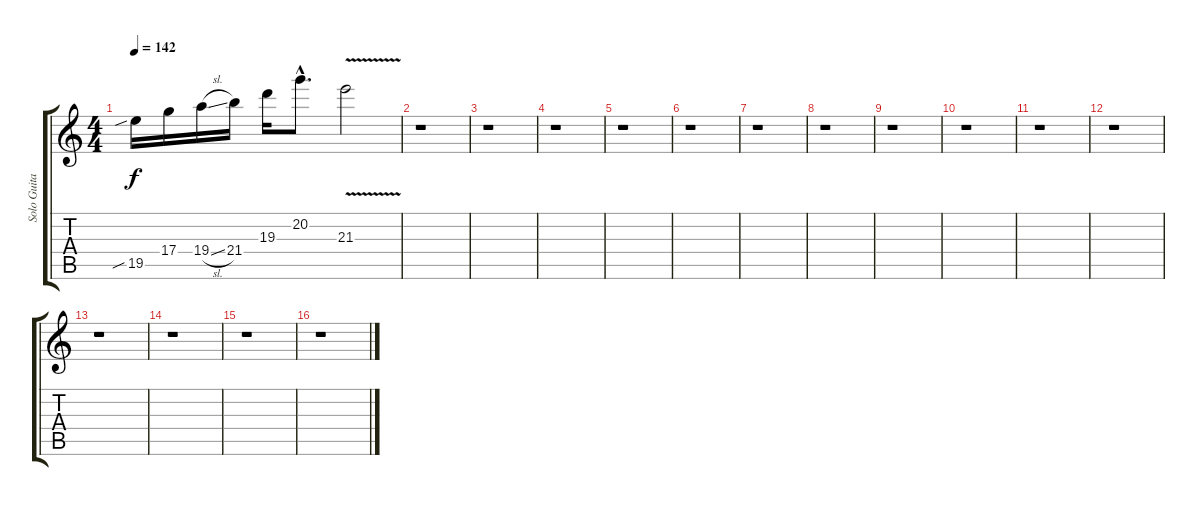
\track ("Solo Guitar" "Solo Guita") {instrument distortionguitar}
\staff {score tabs}
\tuning (E4 B3 G3 D3 A2 E2) {hide}
\ts (4 4)
\tempo 142
\clef g2
\ks aminor
19.5{sib}.16{dy f} 17.4.16 19.4{sl}.16 21.4.16 19.3.16 20.2{hac}.8{d} 21.3{v}.2 |
r.1 |
r.1 |
r.1 |
r.1 |
r.1 |
r.1 |
r.1 |
r.1 |
r.1 |
r.1 |
r.1 |
r.1 |
r.1 |
r.1 |
r.1
